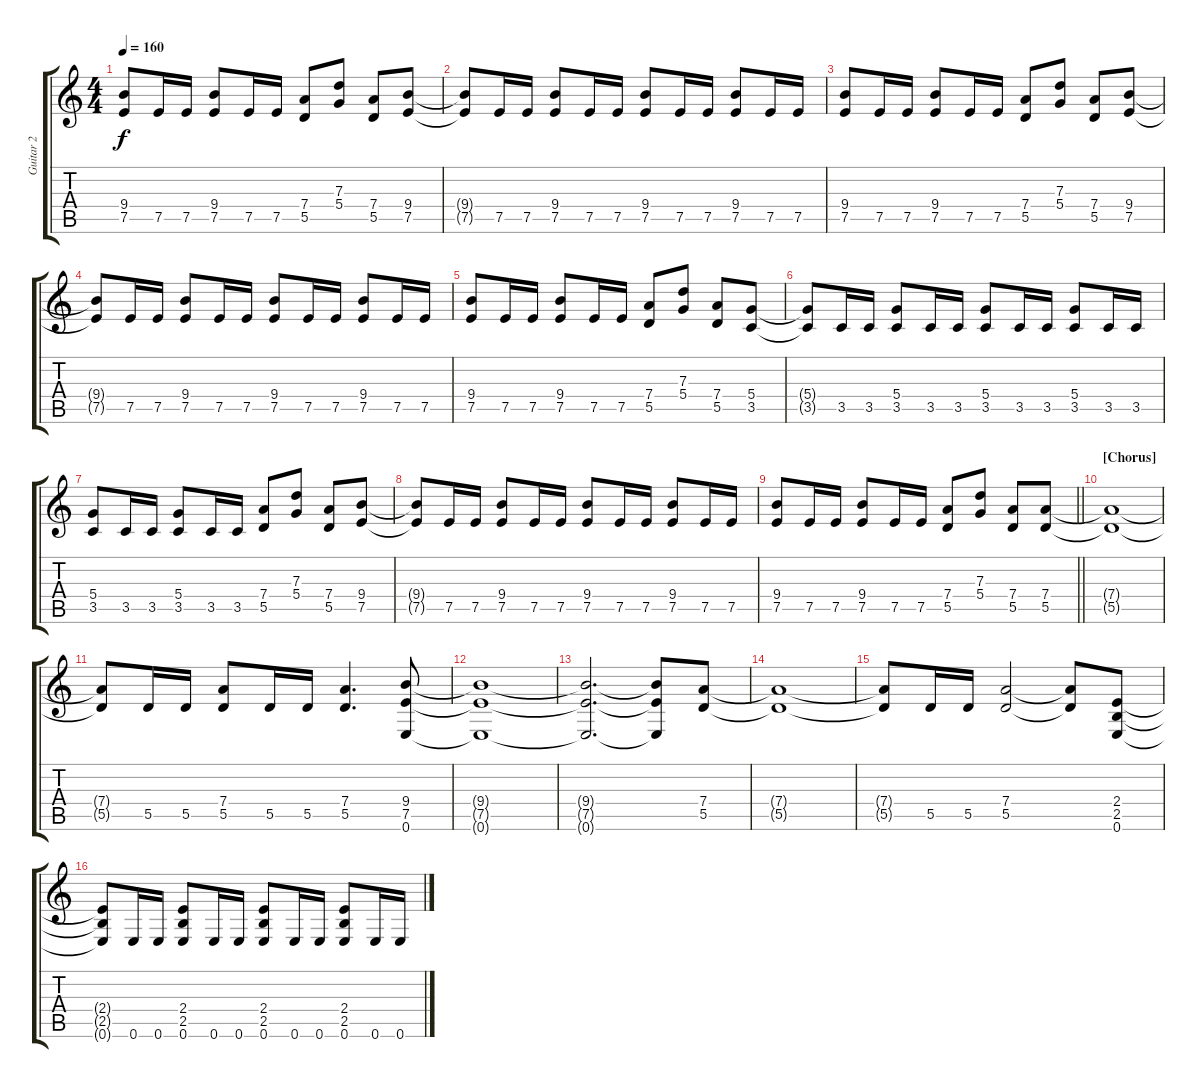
\track ("Guitar 2" "Guitar 2") {instrument distortionguitar}
\staff {score tabs}
\tuning (E4 B3 G3 D3 A2 E2) {hide}
\ts (4 4)
\tempo 160
\clef g2
\ks c
(9.4 7.5).8{dy f} 7.5.16 7.5.16 (9.4 7.5).8 7.5.16 7.5.16 (7.4 5.5).8 (7.3 5.4).8 (7.4 5.5).8 (9.4 7.5).8 |
(9.4{t} 7.5{t}).8 7.5.16 7.5.16 (9.4 7.5).8 7.5.16 7.5.16 (9.4 7.5).8 7.5.16 7.5.16 (9.4 7.5).8 7.5.16 7.5.16 |
(9.4 7.5).8 7.5.16 7.5.16 (9.4 7.5).8 7.5.16 7.5.16 (7.4 5.5).8 (7.3 5.4).8 (7.4 5.5).8 (9.4 7.5).8 |
(9.4{t} 7.5{t}).8 7.5.16 7.5.16 (9.4 7.5).8 7.5.16 7.5.16 (9.4 7.5).8 7.5.16 7.5.16 (9.4 7.5).8 7.5.16 7.5.16 |
(9.4 7.5).8 7.5.16 7.5.16 (9.4 7.5).8 7.5.16 7.5.16 (7.4 5.5).8 (7.3 5.4).8 (7.4 5.5).8 (5.4 3.5).8 |
(5.4{t} 3.5{t}).8 3.5.16 3.5.16 (5.4 3.5).8 3.5.16 3.5.16 (5.4 3.5).8 3.5.16 3.5.16 (5.4 3.5).8 3.5.16 3.5.16 |
(5.4 3.5).8 3.5.16 3.5.16 (5.4 3.5).8 3.5.16 3.5.16 (7.4 5.5).8 (7.3 5.4).8 (7.4 5.5).8 (9.4 7.5).8 |
(9.4{t} 7.5{t}).8 7.5.16 7.5.16 (9.4 7.5).8 7.5.16 7.5.16 (9.4 7.5).8 7.5.16 7.5.16 (9.4 7.5).8 7.5.16 7.5.16 |
\barLineRight lightlight
(9.4 7.5).8 7.5.16 7.5.16 (9.4 7.5).8 7.5.16 7.5.16 (7.4 5.5).8 (7.3 5.4).8 (7.4 5.5).8 (7.4 5.5).8 |
\section ("" "[Chorus]")
(7.4{t} 5.5{t}).1 |
(7.4{t} 5.5{t}).8 5.5.16 5.5.16 (7.4 5.5).8 5.5.16 5.5.16 (7.4 5.5).4{d} (9.4 7.5 0.6).8 |
(9.4{t} 7.5{t} 0.6{t}).1 |
(9.4{t} 7.5{t} 0.6{t}).2{d} (9.4{t} 7.5{t} 0.6{t}).8 (7.4 5.5).8 |
(7.4{t} 5.5{t}).1 |
(7.4{t} 5.5{t}).8 5.5.16 5.5.16 (7.4 5.5).2 (7.4{t} 5.5{t}).8 (2.4 2.5 0.6).8 |
(2.4{t} 2.5{t} 0.6{t}).8 0.6.16 0.6.16 (2.4 2.5 0.6).8 0.6.16 0.6.16 (2.4 2.5 0.6).8 0.6.16 0.6.16 (2.4 2.5 0.6).8 0.6.16 0.6.16
